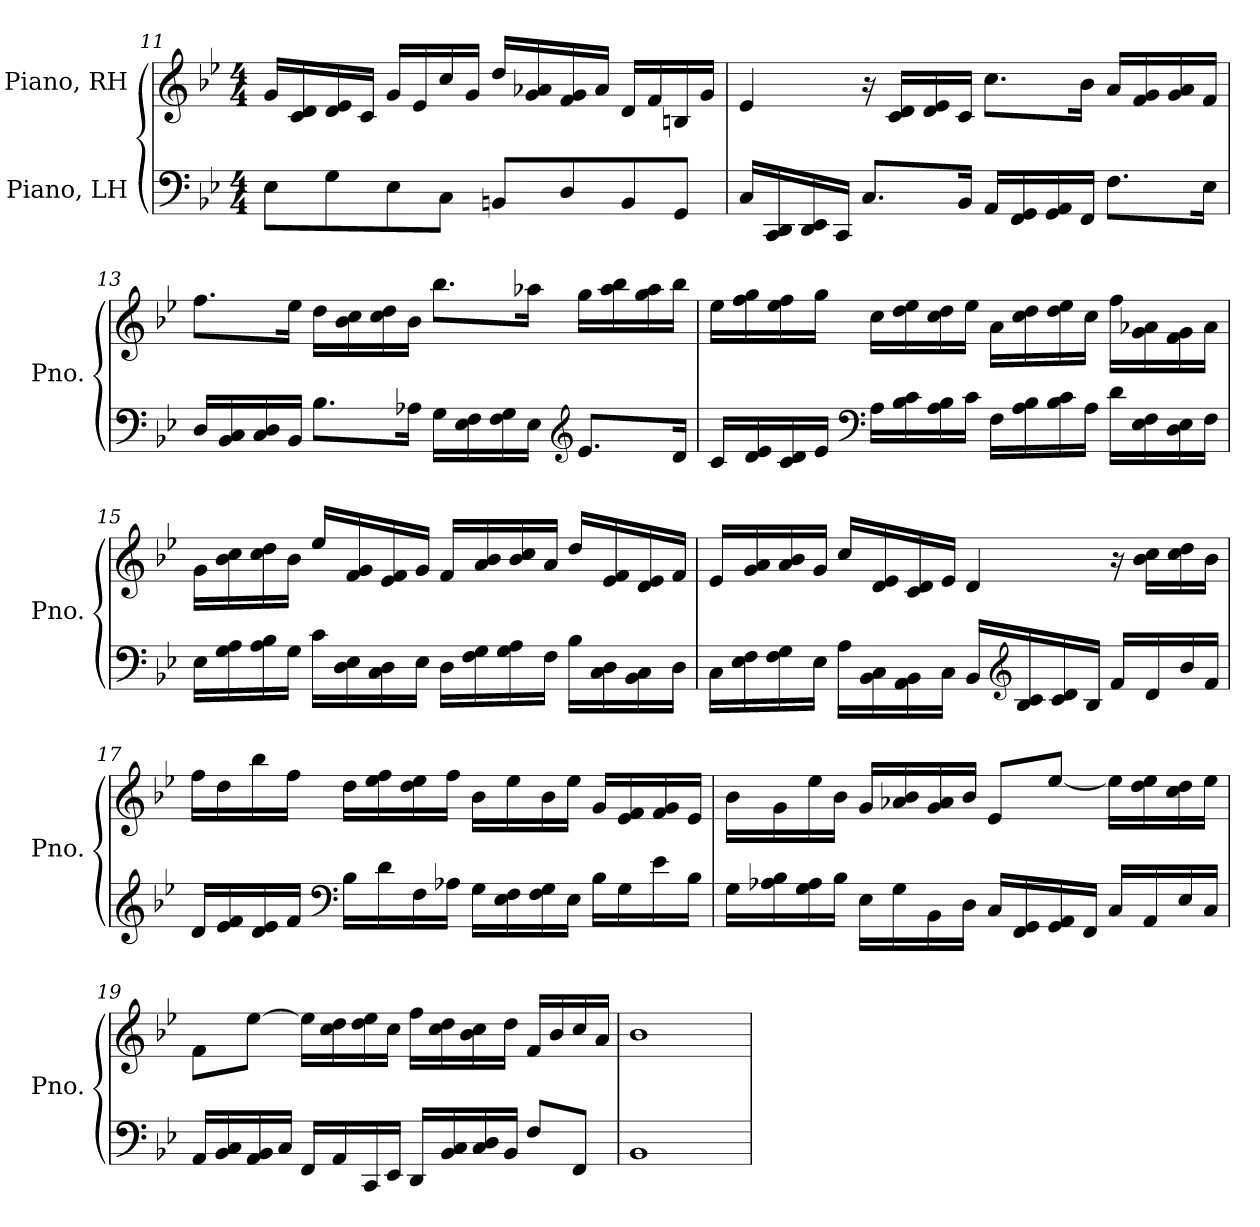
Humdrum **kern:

**kern	**kern
*part2	*part1
*staff2	*staff1
*I"Piano, LH	*I"Piano, RH
*I'Pno.	*I'Pno.
*clefF4	*clefG2
*k[b-e-]	*k[b-e-]
*M4/4	*M4/4
=11	=11
8E-\L	16g/LL
.	16c/ 16d/
8G\	16d/ 16e-/
.	16c/JJ
8E-\	16g/LL
.	16e-/
8C\J	16cc/
.	16g/JJ
8BBn/L	16dd/LL
.	16g/ 16a-X/
8D/	16f/ 16g/
.	16a-/JJ
8BB/	16d/LL
.	16f/
8GG/J	16Bn/
.	16g/JJ
!!LO:PB:g=z
=12	=12
16C/LL	4e-/
16CC/ 16DD/	.
16DD/ 16EE-/	.
16CC/JJ	.
8.C/L	16r
.	16c/ 16d/LL
.	16d/ 16e-/
16BB-/Jk	16c/JJ
16AA/LL	8.cc\L
16FF/ 16GG/	.
16GG/ 16AA/	.
16FF/JJ	16b-\Jk
8.F\L	16a/LL
.	16f/ 16g/
.	16g/ 16a/
16E-\Jk	16f/JJ
!!LO:LB:g=z
=13	=13
16D/LL	8.ff\L
16BB-/ 16C/	.
16C/ 16D/	.
16BB-/JJ	16ee-\Jk
8.B-\L	16dd\LL
.	16b-\ 16cc\
.	16cc\ 16dd\
16A-X\Jk	16b-\JJ
16G\LL	8.bb-\L
16E-\ 16F\	.
16F\ 16G\	.
16E-\JJ	16aa-X\Jk
*clefG2	*
8.e-/L	16gg\LL
.	16aa-\ 16bb-\
.	16gg\ 16aa-\
16d/Jk	16bb-\JJ
!!LO:LB:g=z
=14	=14
16c/LL	16ee-\LL
16d/ 16e-/	16ff\ 16gg\
16c/ 16d/	16ee-\ 16ff\
16e-/JJ	16gg\JJ
*clefF4	*
16A\LL	16cc\LL
16B-\ 16c\	16dd\ 16ee-\
16A\ 16B-\	16cc\ 16dd\
16c\JJ	16ee-\JJ
16F\LL	16a\LL
16A\ 16B-\	16cc\ 16dd\
16B-\ 16c\	16dd\ 16ee-\
16A\JJ	16cc\JJ
16d\LL	16ff\LL
16E-\ 16F\	16g\ 16a-X\
16D\ 16E-\	16f\ 16g\
16F\JJ	16a-\JJ
!!LO:LB:g=z
=15	=15
16E-\LL	16g\LL
16G\ 16A\	16b-\ 16cc\
16A\ 16B-\	16cc\ 16dd\
16G\JJ	16b-\JJ
16c\LL	16ee-/LL
16D\ 16E-\	16f/ 16g/
16C\ 16D\	16e-/ 16f/
16E-\JJ	16g/JJ
16D\LL	16f/LL
16F\ 16G\	16a/ 16b-/
16G\ 16A\	16b-/ 16cc/
16F\JJ	16a/JJ
16B-\LL	16dd/LL
16C\ 16D\	16e-/ 16f/
16BB-\ 16C\	16d/ 16e-/
16D\JJ	16f/JJ
!!LO:LB:g=z
=16	=16
16C\LL	16e-/LL
16E-\ 16F\	16g/ 16a/
16F\ 16G\	16a/ 16b-/
16E-\JJ	16g/JJ
16A\LL	16cc/LL
16BB-\ 16C\	16d/ 16e-/
16AA\ 16BB-\	16c/ 16d/
16C\JJ	16e-/JJ
16BB-/LL	4d/
*clefG2	*
16B-/ 16c/	.
16c/ 16d/	.
16B-/JJ	.
16f/LL	16r
16d/	16b-\ 16cc\LL
16b-/	16cc\ 16dd\
16f/JJ	16b-\JJ
!!LO:LB:g=z
=17	=17
16d/LL	16ff\LL
16e-/ 16f/	16dd\
16d/ 16e-/	16bb-\
16f/JJ	16ff\JJ
*clefF4	*
16B-\LL	16dd\LL
16d\	16ee-\ 16ff\
16F\	16dd\ 16ee-\
16A-X\JJ	16ff\JJ
16G\LL	16b-\LL
16E-\ 16F\	16ee-\
16F\ 16G\	16b-\
16E-\JJ	16ee-\JJ
16B-\LL	16g/LL
16G\	16e-/ 16f/
16e-\	16f/ 16g/
16B-\JJ	16e-/JJ
!!LO:PB:g=z
=18	=18
16G\LL	16b-\LL
16A-X\ 16B-\	16g\
16G\ 16A-\	16ee-\
16B-\JJ	16b-\JJ
16E-\LL	16g/LL
16G\	16a-X/ 16b-/
16BB-\	16g/ 16a-/
16D\JJ	16b-/JJ
16C/LL	8e-/L
16FF/ 16GG/	.
16GG/ 16AA/	[8ee-/J
16FF/JJ	.
16C/LL	16ee-\LL]
16AA/	16dd\ 16ee-\
16E-/	16cc\ 16dd\
16C/JJ	16ee-\JJ
=19	=19
16AA/LL	8f\L
16BB-/ 16C/	.
16AA/ 16BB-/	[8ee-\J
16C/JJ	.
16FF/LL	16ee-\LL]
16AA/	16cc\ 16dd\
16CC/	16dd\ 16ee-\
16EE-/JJ	16cc\JJ
16DD/LL	16ff\LL
16BB-/ 16C/	16cc\ 16dd\
16C/ 16D/	16b-\ 16cc\
16BB-/JJ	16dd\JJ
8F/L	16f/LL
.	16b-/
8FF/J	16cc/
.	16a/JJ
!!LO:LB:g=z
=20	=20
1BB-	1b-
=	=
*-	*-
